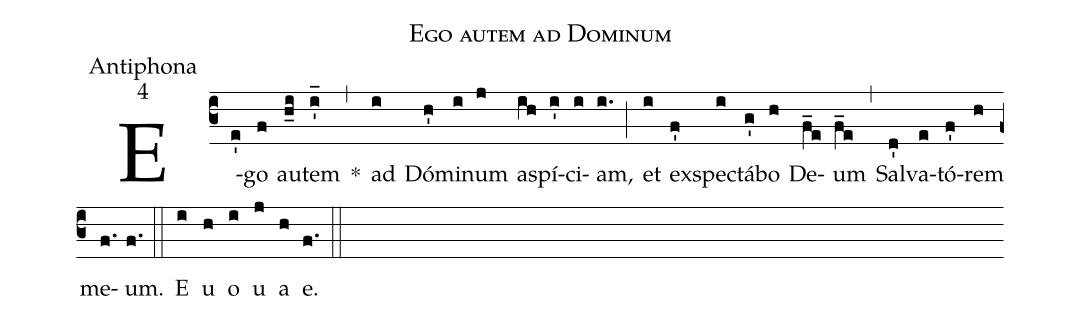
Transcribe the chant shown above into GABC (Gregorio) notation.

name:Ego autem ad Dominum;
office-part:Antiphona;
mode:4;
%%
(c3) E(e')go(f) au(h_i)tem(i'_) *(,) ad(i) Dó(h')mi(i)num(j) a(ih)spí(i')ci(i)am,(i.) (;) et(i) ex(f')spe(i)ctá(g')bo(h) De(f_e)um(f_e) (,) Sal(d')va(e)tó(f')rem(h) me(f.)um.(f.) (::) <eu>E(i) u(h) o(i) u(j) a(h) e.</eu>(f.) (::)
